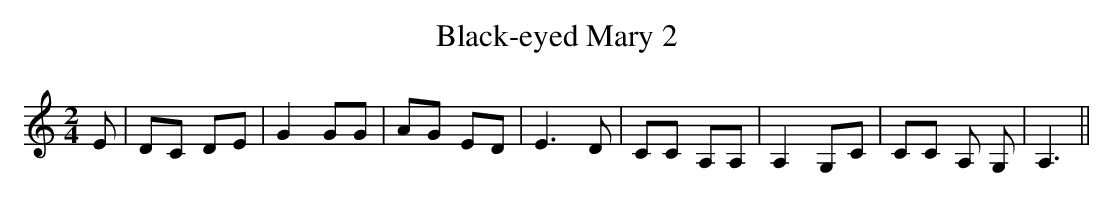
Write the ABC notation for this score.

X:1
T:Black-eyed Mary 2
M:2/4
L:1/8
K:C
 E| DC DE| G2 GG| AG ED| E3 D| CC A,A,| A,2 G,C| CC A, G,| A,3||
